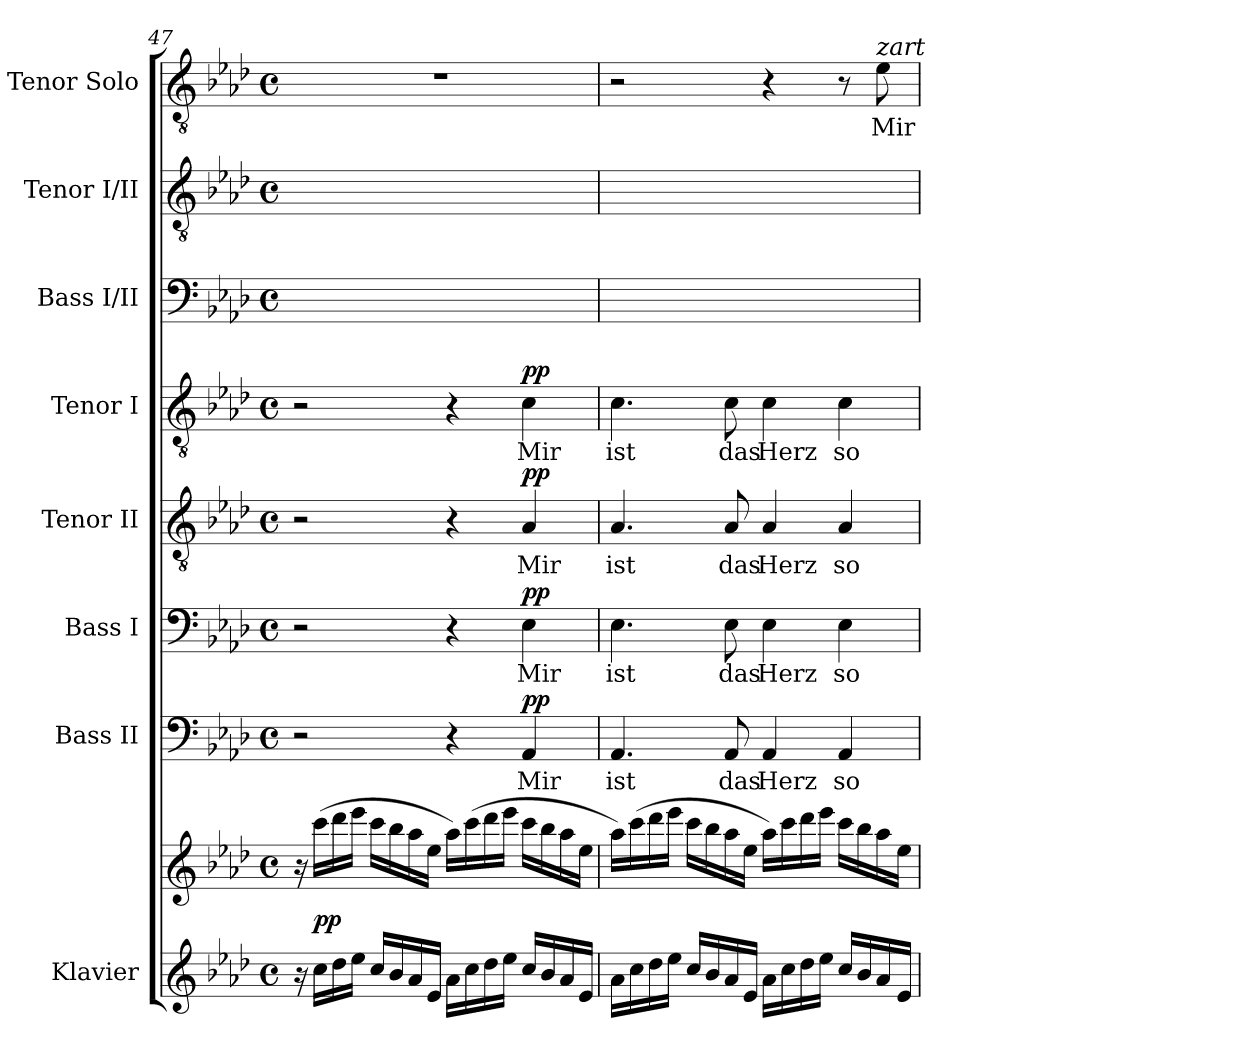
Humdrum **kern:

**kern	**kern	**dynam	**kern	**text	**dynam	**kern	**text	**dynam	**kern	**text	**dynam	**kern	**text	**dynam	**kern	**text	**kern	**text	**kern	**text
*part8	*part8	*part8	*part7	*part7	*part7	*part6	*part6	*part6	*part5	*part5	*part5	*part4	*part4	*part4	*part3	*part3	*part2	*part2	*part1	*part1
*staff9	*staff8	*staff8/9	*staff7	*staff7	*staff7	*staff6	*staff6	*staff6	*staff5	*staff5	*staff5	*staff4	*staff4	*staff4	*staff3	*staff3	*staff2	*staff2	*staff1	*staff1
*I"Klavier	*	*	*I"Bass II	*	*	*I"Bass I	*	*	*I"Tenor II	*	*	*I"Tenor I	*	*	*I"Bass I/II	*	*I"Tenor I/II	*	*I"Tenor Solo	*
*I'Klav.	*	*	*I'B.	*	*	*I'B.	*	*	*I'T.	*	*	*I'T.	*	*	*I'B.	*	*I'T.	*	*I'T. Solo	*
*clefG2	*clefG2	*	*clefF4	*	*	*clefF4	*	*	*clefGv2	*	*	*clefGv2	*	*	*clefF4	*	*clefGv2	*	*clefGv2	*
*	*	*	*	*	*	*	*	*	*ITrd7c12	*	*	*ITrd7c12	*	*	*	*	*ITrd7c12	*	*ITrd7c12	*
*k[b-e-a-d-]	*k[b-e-a-d-]	*	*k[b-e-a-d-]	*	*	*k[b-e-a-d-]	*	*	*k[b-e-a-d-]	*	*	*k[b-e-a-d-]	*	*	*k[b-e-a-d-]	*	*k[b-e-a-d-]	*	*k[b-e-a-d-]	*
*A-:	*A-:	*	*A-:	*	*	*A-:	*	*	*A-:	*	*	*A-:	*	*	*A-:	*	*A-:	*	*A-:	*
*M4/4	*M4/4	*	*M4/4	*	*	*M4/4	*	*	*M4/4	*	*	*M4/4	*	*	*M4/4	*	*M4/4	*	*M4/4	*
*met(c)	*met(c)	*	*met(c)	*	*	*met(c)	*	*	*met(c)	*	*	*met(c)	*	*	*met(c)	*	*met(c)	*	*met(c)	*
=47	=47	=47	=47	=47	=47	=47	=47	=47	=47	=47	=47	=47	=47	=47	=47	=47	=47	=47	=47	=47
*	*	*	*	*	*	*	*	*	*	*	*	*	*	*	*^	*	*^	*	*	*
16r	16r	.	2r	.	.	2r	.	.	2r	.	.	2r	.	.	2ryy	2.ryy	.	2ryy	2.ryy	.	1r	.
16cci\LL	(16ccci\LL	pp	.	.	.	.	.	.	.	.	.	.	.	.	.	.	.	.	.	.	.	.
16dd-i\	16ddd-i\	.	.	.	.	.	.	.	.	.	.	.	.	.	.	.	.	.	.	.	.	.
16ee-i\JJ	16eee-i\JJ	.	.	.	.	.	.	.	.	.	.	.	.	.	.	.	.	.	.	.	.	.
16cci/LL	16ccci\LL	.	.	.	.	.	.	.	.	.	.	.	.	.	.	.	.	.	.	.	.	.
16b-i/	16bb-i\	.	.	.	.	.	.	.	.	.	.	.	.	.	.	.	.	.	.	.	.	.
16a-i/	16aa-i\	.	.	.	.	.	.	.	.	.	.	.	.	.	.	.	.	.	.	.	.	.
16e-i/JJ	16ee-i\JJ	.	.	.	.	.	.	.	.	.	.	.	.	.	.	.	.	.	.	.	.	.
16a-i\LL	16aa-i\LL)	.	4r	.	.	4r	.	.	4r	.	.	4r	.	.	4ryy	.	.	4ryy	.	.	.	.
16cci\	(16ccci\	.	.	.	.	.	.	.	.	.	.	.	.	.	.	.	.	.	.	.	.	.
16dd-i\	16ddd-i\	.	.	.	.	.	.	.	.	.	.	.	.	.	.	.	.	.	.	.	.	.
16ee-i\JJ	16eee-i\JJ	.	.	.	.	.	.	.	.	.	.	.	.	.	.	.	.	.	.	.	.	.
!	!	!	!	!LO:LY:b:color=#000000	!	!	!	!	!	!	!	!	!	!	!	!	!	!	!	!	!	!
!	!	!	!	!	!	!	!LO:LY:b:color=#000000	!	!	!	!	!	!	!	!	!	!	!	!	!	!	!
!	!	!	!	!	!	!	!	!	!	!LO:LY:b:color=#000000	!	!	!	!	!	!	!	!	!	!	!	!
!	!	!	!	!	!	!	!	!	!	!	!	!	!LO:LY:b:color=#000000	!	!	!	!	!	!	!	!	!
!	!	!	!	!	!	!	!	!	!	!	!	!	!	!	!	!	!LO:LY:b:color=#000000	!	!	!	!	!
!	!	!	!	!	!	!	!	!	!	!	!	!	!	!	!	!	!	!	!	!LO:LY:b:color=#000000	!	!
16cci/LL	16ccci\LL	.	4AA-i/	Mir	pp	4E-i\	Mir	pp	4AA-i/	Mir	pp	4Ci\	Mir	pp	4E-i/yy	4AA-i\yy	Mir	4Ci/yy	4AA-i\yy	Mir	.	.
16b-i/	16bb-i\	.	.	.	.	.	.	.	.	.	.	.	.	.	.	.	.	.	.	.	.	.
16a-i/	16aa-i\	.	.	.	.	.	.	.	.	.	.	.	.	.	.	.	.	.	.	.	.	.
16e-i/JJ	16ee-i\JJ	.	.	.	.	.	.	.	.	.	.	.	.	.	.	.	.	.	.	.	.	.
=48	=48	=48	=48	=48	=48	=48	=48	=48	=48	=48	=48	=48	=48	=48	=48	=48	=48	=48	=48	=48	=48	=48
!	!	!	!	!LO:LY:b:color=#000000	!	!	!	!	!	!	!	!	!	!	!	!	!	!	!	!	!	!
!	!	!	!	!	!	!	!LO:LY:b:color=#000000	!	!	!	!	!	!	!	!	!	!	!	!	!	!	!
!	!	!	!	!	!	!	!	!	!	!LO:LY:b:color=#000000	!	!	!	!	!	!	!	!	!	!	!	!
!	!	!	!	!	!	!	!	!	!	!	!	!	!LO:LY:b:color=#000000	!	!	!	!	!	!	!	!	!
!	!	!	!	!	!	!	!	!	!	!	!	!	!	!	!	!	!LO:LY:b:color=#000000	!	!	!	!	!
!	!	!	!	!	!	!	!	!	!	!	!	!	!	!	!	!	!	!	!	!LO:LY:b:color=#000000	!	!
16a-i\LL	16aa-i\LL)	.	4.AA-i/	ist	.	4.E-i\	ist	.	4.AA-i/	ist	.	4.Ci\	ist	.	4.E-i/yy	4.AA-i\yy	ist	4.Ci/yy	4.AA-i\yy	ist	2r	.
16cci\	(16ccci\	.	.	.	.	.	.	.	.	.	.	.	.	.	.	.	.	.	.	.	.	.
16dd-i\	16ddd-i\	.	.	.	.	.	.	.	.	.	.	.	.	.	.	.	.	.	.	.	.	.
16ee-i\JJ	16eee-i\JJ	.	.	.	.	.	.	.	.	.	.	.	.	.	.	.	.	.	.	.	.	.
16cci/LL	16ccci\LL	.	.	.	.	.	.	.	.	.	.	.	.	.	.	.	.	.	.	.	.	.
16b-i/	16bb-i\	.	.	.	.	.	.	.	.	.	.	.	.	.	.	.	.	.	.	.	.	.
!	!	!	!	!LO:LY:b:color=#000000	!	!	!	!	!	!	!	!	!	!	!	!	!	!	!	!	!	!
!	!	!	!	!	!	!	!LO:LY:b:color=#000000	!	!	!	!	!	!	!	!	!	!	!	!	!	!	!
!	!	!	!	!	!	!	!	!	!	!LO:LY:b:color=#000000	!	!	!	!	!	!	!	!	!	!	!	!
!	!	!	!	!	!	!	!	!	!	!	!	!	!LO:LY:b:color=#000000	!	!	!	!	!	!	!	!	!
!	!	!	!	!	!	!	!	!	!	!	!	!	!	!	!	!	!LO:LY:b:color=#000000	!	!	!	!	!
!	!	!	!	!	!	!	!	!	!	!	!	!	!	!	!	!	!	!	!	!LO:LY:b:color=#000000	!	!
16a-i/	16aa-i\	.	8AA-i/	das	.	8E-i\	das	.	8AA-i/	das	.	8Ci\	das	.	8E-i/yy	8AA-i\yy	das	8Ci/yy	8AA-i\yy	das	.	.
16e-i/JJ	16ee-i\JJ	.	.	.	.	.	.	.	.	.	.	.	.	.	.	.	.	.	.	.	.	.
!	!	!	!	!LO:LY:b:color=#000000	!	!	!	!	!	!	!	!	!	!	!	!	!	!	!	!	!	!
!	!	!	!	!	!	!	!LO:LY:b:color=#000000	!	!	!	!	!	!	!	!	!	!	!	!	!	!	!
!	!	!	!	!	!	!	!	!	!	!LO:LY:b:color=#000000	!	!	!	!	!	!	!	!	!	!	!	!
!	!	!	!	!	!	!	!	!	!	!	!	!	!LO:LY:b:color=#000000	!	!	!	!	!	!	!	!	!
!	!	!	!	!	!	!	!	!	!	!	!	!	!	!	!	!	!LO:LY:b:color=#000000	!	!	!	!	!
!	!	!	!	!	!	!	!	!	!	!	!	!	!	!	!	!	!	!	!	!LO:LY:b:color=#000000	!	!
16a-i\LL	16aa-i\LL)	.	4AA-i/	Herz	.	4E-i\	Herz	.	4AA-i/	Herz	.	4Ci\	Herz	.	4E-i/yy	4AA-i\yy	Herz	4Ci/yy	4AA-i\yy	Herz	4r	.
16cci\	16ccci\	.	.	.	.	.	.	.	.	.	.	.	.	.	.	.	.	.	.	.	.	.
16dd-i\	16ddd-i\	.	.	.	.	.	.	.	.	.	.	.	.	.	.	.	.	.	.	.	.	.
16ee-i\JJ	16eee-i\JJ	.	.	.	.	.	.	.	.	.	.	.	.	.	.	.	.	.	.	.	.	.
!	!	!	!	!LO:LY:b:color=#000000	!	!	!	!	!	!	!	!	!	!	!	!	!	!	!	!	!	!
!	!	!	!	!	!	!	!LO:LY:b:color=#000000	!	!	!	!	!	!	!	!	!	!	!	!	!	!	!
!	!	!	!	!	!	!	!	!	!	!LO:LY:b:color=#000000	!	!	!	!	!	!	!	!	!	!	!	!
!	!	!	!	!	!	!	!	!	!	!	!	!	!LO:LY:b:color=#000000	!	!	!	!	!	!	!	!	!
!	!	!	!	!	!	!	!	!	!	!	!	!	!	!	!	!	!LO:LY:b:color=#000000	!	!	!	!	!
!	!	!	!	!	!	!	!	!	!	!	!	!	!	!	!	!	!	!	!	!LO:LY:b:color=#000000	!	!
16cci/LL	16ccci\LL	.	4AA-i/	so	.	4E-i\	so	.	4AA-i/	so	.	4Ci\	so	.	4E-i/yy	4AA-i\yy	so	4Ci/yy	4AA-i\yy	so	8r	.
16b-i/	16bb-i\	.	.	.	.	.	.	.	.	.	.	.	.	.	.	.	.	.	.	.	.	.
!	!	!	!	!	!	!	!	!	!	!	!	!	!	!	!	!	!	!	!	!	!LO:TX:a:i:t=zart	!
!	!	!	!	!	!	!	!	!	!	!	!	!	!	!	!	!	!	!	!	!	!	!LO:LY:b:color=#000000
16a-i/	16aa-i\	.	.	.	.	.	.	.	.	.	.	.	.	.	.	.	.	.	.	.	8E-i\	Mir
16e-i/JJ	16ee-i\JJ	.	.	.	.	.	.	.	.	.	.	.	.	.	.	.	.	.	.	.	.	.
*	*	*	*	*	*	*	*	*	*	*	*	*	*	*	*v	*v	*	*	*	*	*	*
*	*	*	*	*	*	*	*	*	*	*	*	*	*	*	*	*	*v	*v	*	*	*
=	=	=	=	=	=	=	=	=	=	=	=	=	=	=	=	=	=	=	=	=
*-	*-	*-	*-	*-	*-	*-	*-	*-	*-	*-	*-	*-	*-	*-	*-	*-	*-	*-	*-	*-
